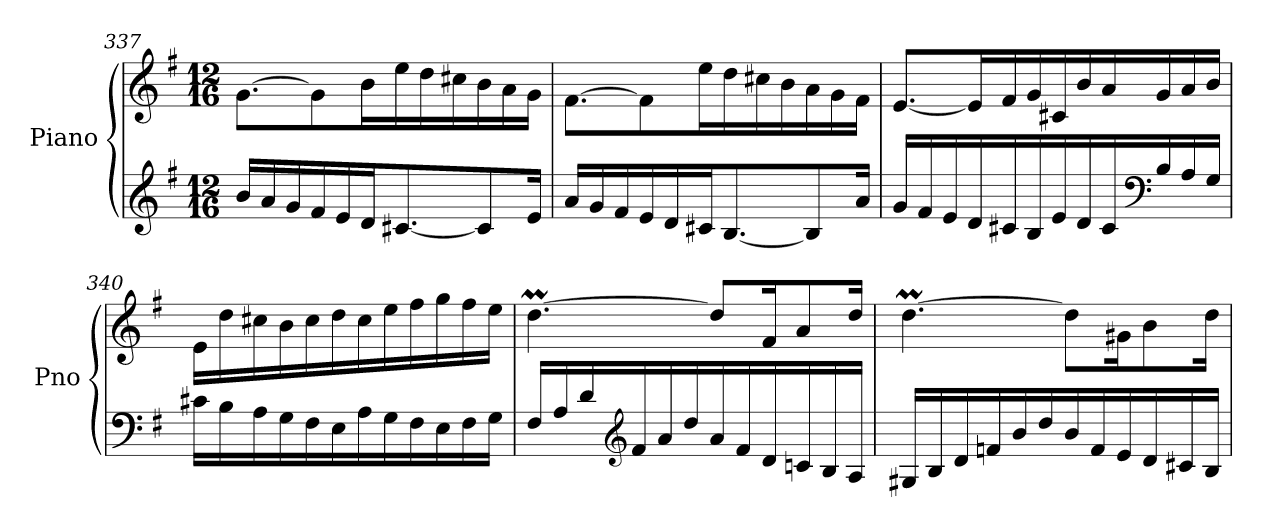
**kern	**kern
*part1	*part1
*staff2	*staff1
*I"Piano	*
*I'Pno	*
*clefG2	*clefG2
*k[f#]	*k[f#]
*M12/16	*M12/16
=337	=337
16b/LL	[8.g\L
16a/	.
16g/	.
16f#/	8g\]
16e/	.
16d/J	16b\L
[8.c#X/	16ee\
.	16dd\
.	16cc#X\
8c#/]	16b\
.	16a\
16e/Jk	16g\JJ
!!LO:LB:g=z
=338	=338
16a/LL	[8.f#\L
16g/	.
16f#/	.
16e/	8f#\]
16d/	.
16c#X/J	16ee\L
[8.B/	16dd\
.	16cc#X\
.	16b\
8B/]	16a\
.	16g\
16a/Jk	16f#\JJ
=339	=339
16g/LL	[8.e/L
16f#/	.
16e/	.
16d/	16e/L]
16c#X/	16f#/
16B/	16g/
16e/	16c#X/
16d/	16b/
16c#/	16a/
*clefF4	*
16B/	16g/
16A/	16a/
16G/JJ	16b/JJ
=340	=340
16c#X\LL	16e\LL
16B\	16dd\
16A\	16cc#X\
16G\	16b\
16F#\	16cc#\
16E\	16dd\
16A\	16cc#\
16G\	16ee\
16F#\	16ff#\
16E\	16gg\
16F#\	16ff#\
16G\JJ	16ee\JJ
!!LO:LB:g=z
=341	=341
16F#/LL	[4.ddM\
16A/	.
16d/	.
*clefG2	*
16f#/	.
16a/	.
16dd/	.
16a/	8dd/L]
16f#/	.
16d/	16f#/K
16cn/	8a/
16B/	.
16A/JJ	16dd/Jk
=342	=342
16G#X/LL	[4.ddM\
16B/	.
16d/	.
16fn/	.
16b/	.
16dd/	.
16b/	8dd\L]
16f/	.
16e/	16g#X\K
16d/	8b\
16c#X/	.
16B/JJ	16dd\Jk
=	=
*-	*-
